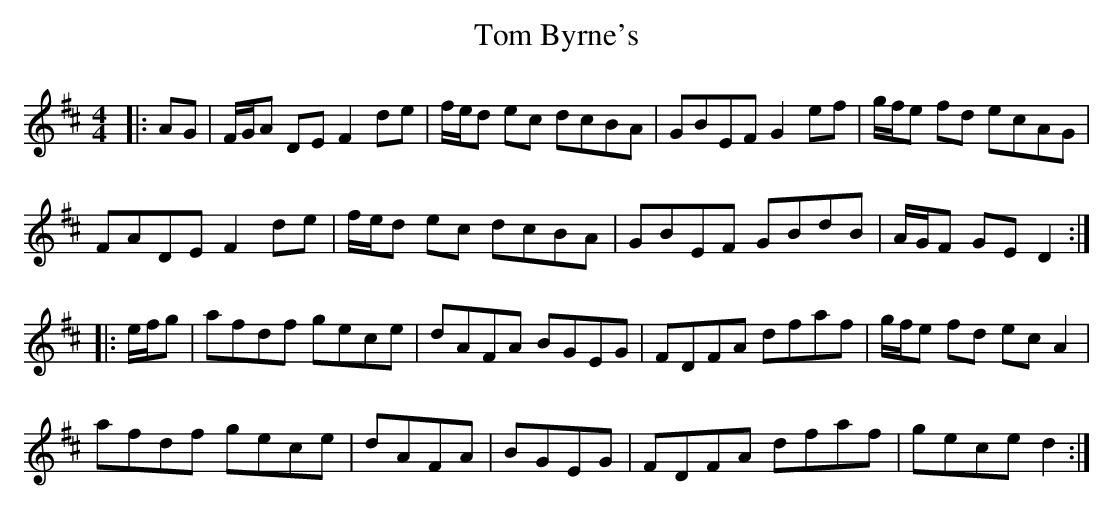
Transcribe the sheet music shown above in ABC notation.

X:1
T: Tom Byrne's
M: 4/4
L: 1/8
K: Dmaj
|:AG|F/G/A DE F2 de|f/e/d ec dcBA|GBEF G2 ef|g/f/e fd ecAG|
FADE F2 de|f/e/d ec dcBA|GBEF GBdB|A/G/F GE D2:|
|:e/f/g|afdf gece|dAFA BGEG|FDFA dfaf|g/f/e fd ec A2|
afdf gece|dAFA|BGEG|FDFA dfaf|gece d2:|
